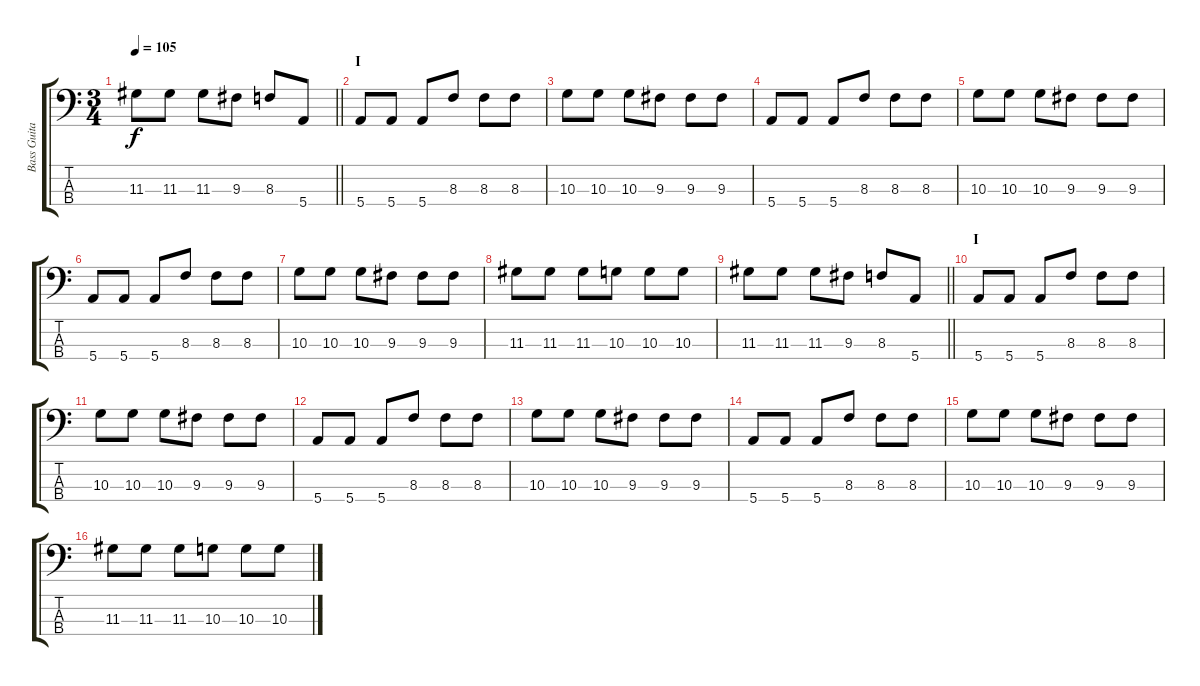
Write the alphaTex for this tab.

\track ("Bass Guitar" "Bass Guita") {instrument electricbassfinger}
\staff {score tabs}
\tuning (G2 D2 A1 E1) {hide}
\ts (3 4)
\tempo 105
\clef f4
\barLineRight lightlight
\ks c
11.3.8{dy f} 11.3.8 11.3.8 9.3.8 8.3.8 5.4.8 |
\section ("" "I")
5.4.8 5.4.8 5.4.8 8.3.8 8.3.8 8.3.8 |
10.3.8 10.3.8 10.3.8 9.3.8 9.3.8 9.3.8 |
5.4.8 5.4.8 5.4.8 8.3.8 8.3.8 8.3.8 |
10.3.8 10.3.8 10.3.8 9.3.8 9.3.8 9.3.8 |
5.4.8 5.4.8 5.4.8 8.3.8 8.3.8 8.3.8 |
10.3.8 10.3.8 10.3.8 9.3.8 9.3.8 9.3.8 |
11.3.8 11.3.8 11.3.8 10.3.8 10.3.8 10.3.8 |
\barLineRight lightlight
11.3.8 11.3.8 11.3.8 9.3.8 8.3.8 5.4.8 |
\section ("" "I")
5.4.8 5.4.8 5.4.8 8.3.8 8.3.8 8.3.8 |
10.3.8 10.3.8 10.3.8 9.3.8 9.3.8 9.3.8 |
5.4.8 5.4.8 5.4.8 8.3.8 8.3.8 8.3.8 |
10.3.8 10.3.8 10.3.8 9.3.8 9.3.8 9.3.8 |
5.4.8 5.4.8 5.4.8 8.3.8 8.3.8 8.3.8 |
10.3.8 10.3.8 10.3.8 9.3.8 9.3.8 9.3.8 |
11.3.8 11.3.8 11.3.8 10.3.8 10.3.8 10.3.8
